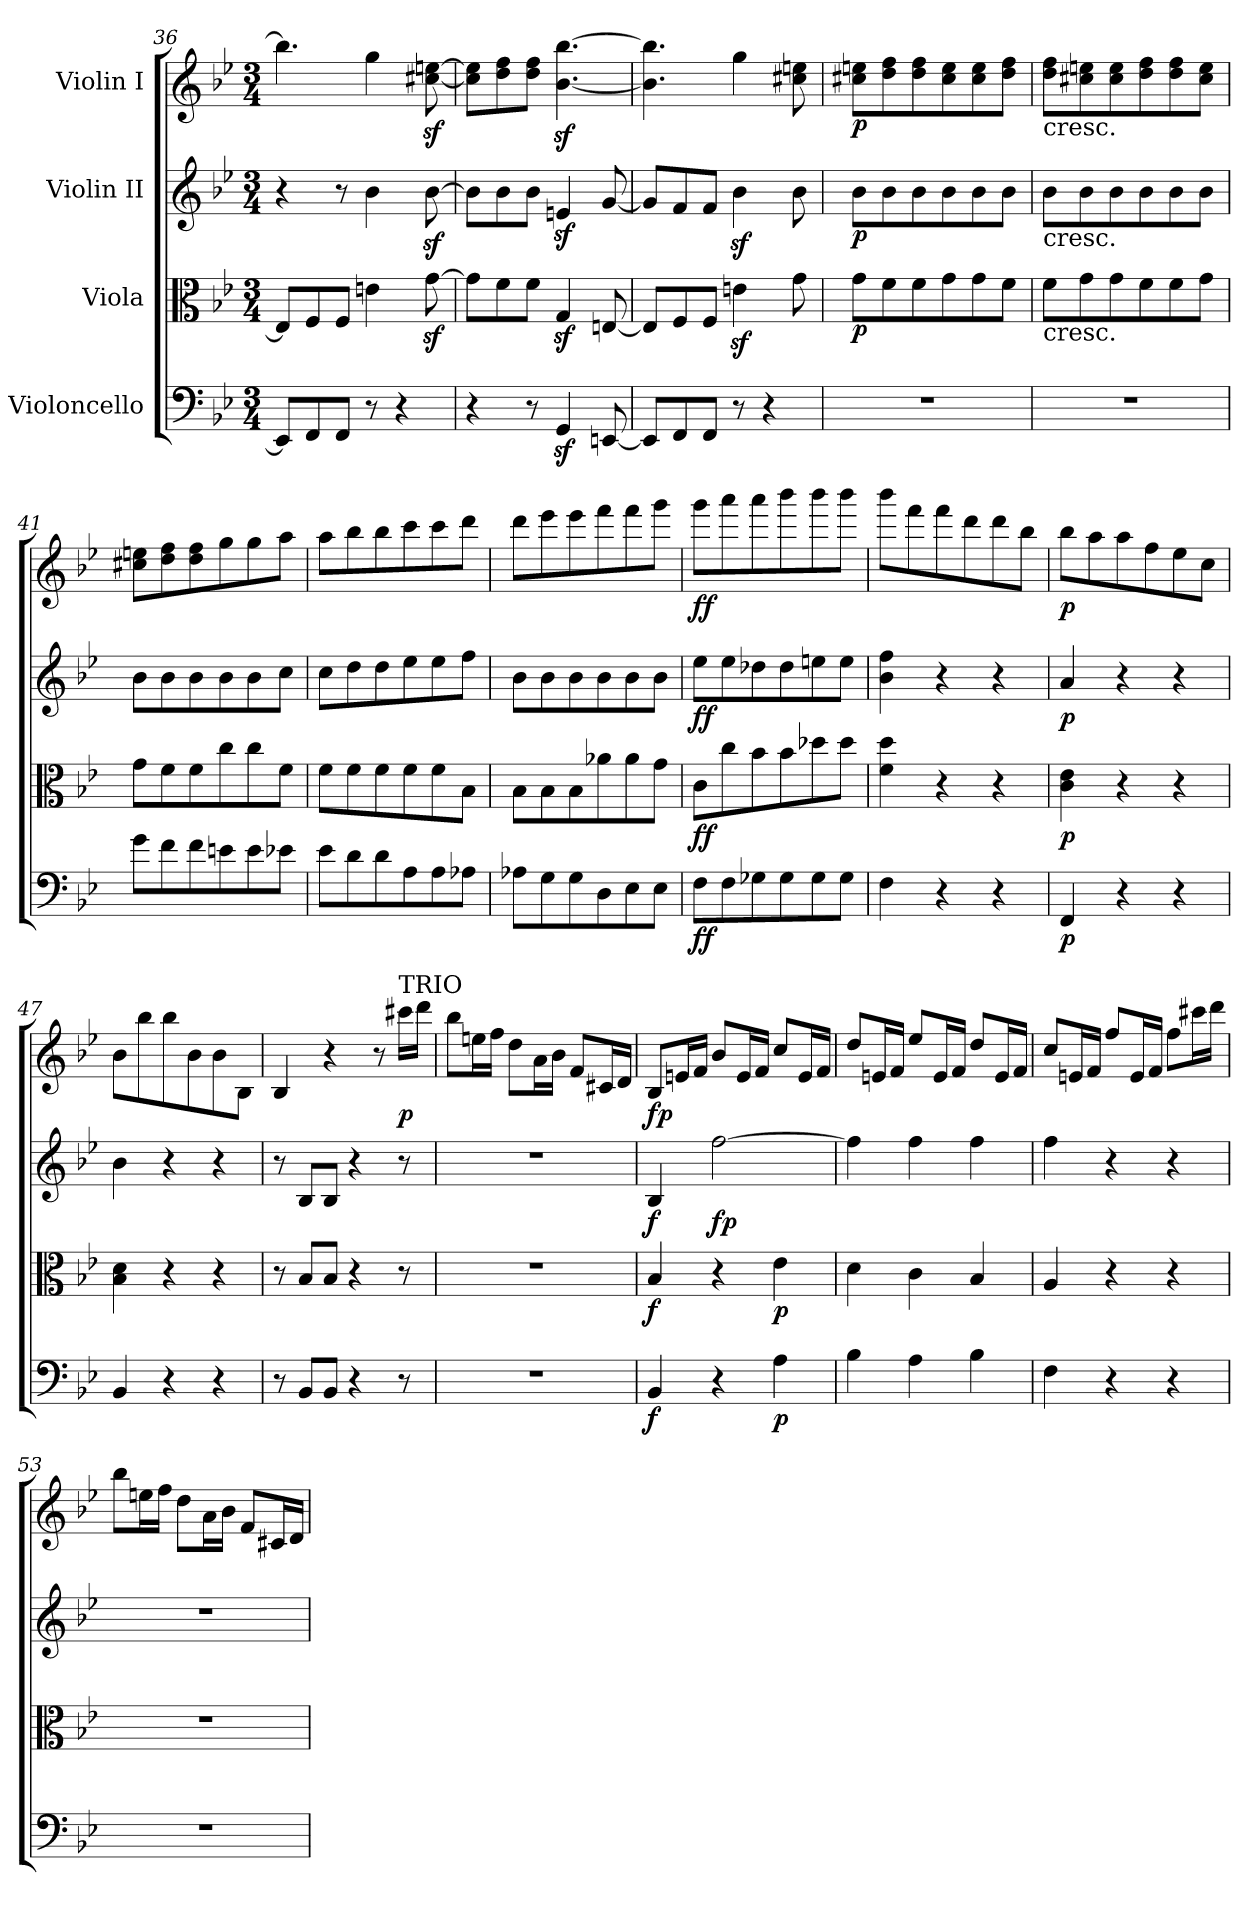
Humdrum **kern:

**kern	**dynam	**kern	**dynam	**kern	**dynam	**kern	**dynam
*part4	*part4	*part3	*part3	*part2	*part2	*part1	*part1
*staff4	*staff4	*staff3	*staff3	*staff2	*staff2	*staff1	*staff1
*I"Violoncello	*	*I"Viola	*	*I"Violin II	*	*I"Violin I	*
*clefF4	*	*clefC3	*	*clefG2	*	*clefG2	*
*k[b-e-]	*	*k[b-e-]	*	*k[b-e-]	*	*k[b-e-]	*
*B-:	*	*B-:	*	*B-:	*	*B-:	*
*M3/4	*	*M3/4	*	*M3/4	*	*M3/4	*
=36	=36	=36	=36	=36	=36	=36	=36
8EE/L]	.	8E/L]	.	4r	.	4.bb-\]	.
8FF/	.	8F/	.	.	.	.	.
8FF/J	.	8F/J	.	8r	.	.	.
8r	.	4en\	.	4b-\	.	4gg\	.
4r	.	.	.	.	.	.	.
.	.	[8gz<\	.	[8b-z<\	.	[8cc#X\z< [8een\z<	.
=37	=37	=37	=37	=37	=37	=37	=37
4r	.	8g\L]	.	8b-\L]	.	8cc#\] 8ee\]L	.
.	.	8f\	.	8b-\	.	8dd\ 8ff\	.
8r	.	8f\J	.	8b-\J	.	8dd\ 8ff\J	.
4GGz</	.	4Gz</	.	4enz</	.	[4.b-\z< [4.bb-\z<	.
[8EEn/	.	[8En/	.	[8g/	.	.	.
=38	=38	=38	=38	=38	=38	=38	=38
8EE/L]	.	8E/L]	.	8g/L]	.	4.b-\] 4.bb-\]	.
8FF/	.	8F/	.	8f/	.	.	.
8FF/J	.	8F/J	.	8f/J	.	.	.
8r	.	4enz<\	.	4b-z<\	.	4gg\	.
4r	.	.	.	.	.	.	.
.	.	8g\	.	8b-\	.	8cc#X\ 8een\	.
=39	=39	=39	=39	=39	=39	=39	=39
!	!	!	!LO:DY:b	!	!LO:DY:b	!	!LO:DY:b
2.r	.	8g\L	p	8b-\L	p	8cc#X\ 8een\L	p
.	.	8f\	.	8b-\	.	8dd\ 8ff\	.
.	.	8f\	.	8b-\	.	8dd\ 8ff\	.
.	.	8g\	.	8b-\	.	8cc#\ 8ee\	.
.	.	8g\	.	8b-\	.	8cc#\ 8ee\	.
.	.	8f\J	.	8b-\J	.	8dd\ 8ff\J	.
=40	=40	=40	=40	=40	=40	=40	=40
!	!	!	!	!	!	!LO:TX:b:t=cresc.	!
!	!	!	!	!LO:TX:b:t=cresc.	!	!	!
!	!	!LO:TX:b:t=cresc.	!	!	!	!	!
2.r	.	8f\L	.	8b-\L	.	8dd\ 8ff\L	.
.	.	8g\	.	8b-\	.	8cc#X\ 8een\	.
.	.	8g\	.	8b-\	.	8cc#\ 8ee\	.
.	.	8f\	.	8b-\	.	8dd\ 8ff\	.
.	.	8f\	.	8b-\	.	8dd\ 8ff\	.
.	.	8g\J	.	8b-\J	.	8cc#\ 8ee\J	.
=41	=41	=41	=41	=41	=41	=41	=41
8g\L	.	8g\L	.	8b-\L	.	8cc#X\ 8een\L	.
8f\	.	8f\	.	8b-\	.	8dd\ 8ff\	.
8f\	.	8f\	.	8b-\	.	8dd\ 8ff\	.
8en\	.	8cc\	.	8b-\	.	8gg\	.
8e\	.	8cc\	.	8b-\	.	8gg\	.
8e-X\J	.	8f\J	.	8cc\J	.	8aa\J	.
=42	=42	=42	=42	=42	=42	=42	=42
8e-\L	.	8f\L	.	8cc\L	.	8aa\L	.
8d\	.	8f\	.	8dd\	.	8bb-\	.
8d\	.	8f\	.	8dd\	.	8bb-\	.
8A\	.	8f\	.	8ee-\	.	8ccc\	.
8A\	.	8f\	.	8ee-\	.	8ccc\	.
8A-X\J	.	8B-\J	.	8ff\J	.	8ddd\J	.
=43	=43	=43	=43	=43	=43	=43	=43
8A-X\L	.	8B-\L	.	8b-\L	.	8ddd\L	.
8G\	.	8B-\	.	8b-\	.	8eee-\	.
8G\	.	8B-\	.	8b-\	.	8eee-\	.
8D\	.	8a-X\	.	8b-\	.	8fff\	.
8E-\	.	8a-\	.	8b-\	.	8fff\	.
8E-\J	.	8g\J	.	8b-\J	.	8ggg\J	.
=44	=44	=44	=44	=44	=44	=44	=44
!	!LO:DY:b	!	!LO:DY:b	!	!LO:DY:b	!	!LO:DY:b
8F\L	ff	8c\L	ff	8ee-\L	ff	8ggg\L	ff
8F\	.	8cc\	.	8ee-\	.	8aaa\	.
8G-X\	.	8b-\	.	8dd-X\	.	8aaa\	.
8G-\	.	8b-\	.	8dd-\	.	8bbb-\	.
8G-\	.	8dd-X\	.	8een\	.	8bbb-\	.
8G-\J	.	8dd-\J	.	8ee\J	.	8bbb-\J	.
=45	=45	=45	=45	=45	=45	=45	=45
4F\	.	4f\ 4dd\	.	4b-\ 4ff\	.	8bbb-\L	.
.	.	.	.	.	.	8fff\	.
4r	.	4r	.	4r	.	8fff\	.
.	.	.	.	.	.	8ddd\	.
4r	.	4r	.	4r	.	8ddd\	.
.	.	.	.	.	.	8bb-\J	.
=46	=46	=46	=46	=46	=46	=46	=46
!	!LO:DY:b	!	!LO:DY:b	!	!LO:DY:b	!	!LO:DY:b
4FF/	p	4c\ 4e-\	p	4a/	p	8bb-\L	p
.	.	.	.	.	.	8aa\	.
4r	.	4r	.	4r	.	8aa\	.
.	.	.	.	.	.	8ff\	.
4r	.	4r	.	4r	.	8ee-\	.
.	.	.	.	.	.	8cc\J	.
=47	=47	=47	=47	=47	=47	=47	=47
4BB-/	.	4B-\ 4d\	.	4b-\	.	8b-\L	.
.	.	.	.	.	.	8bb-\	.
4r	.	4r	.	4r	.	8bb-\	.
.	.	.	.	.	.	8b-\	.
4r	.	4r	.	4r	.	8b-\	.
.	.	.	.	.	.	8B-\J	.
=48	=48	=48	=48	=48	=48	=48	=48
8r	.	8r	.	8r	.	4B-/	.
8BB-/L	.	8B-/L	.	8B-/L	.	.	.
8BB-/J	.	8B-/J	.	8B-/J	.	4r	.
4r	.	4r	.	4r	.	.	.
.	.	.	.	.	.	8r	.
!	!	!	!	!	!	!LO:TX:a:t=TRIO	!
!	!	!	!	!	!	!	!LO:DY:b
8r	.	8r	.	8r	.	16ccc#X\LL	p
.	.	.	.	.	.	16ddd\JJ	.
=49	=49	=49	=49	=49	=49	=49	=49
2.r	.	2.r	.	2.r	.	8bb-\L	.
.	.	.	.	.	.	16een\L	.
.	.	.	.	.	.	16ff\JJ	.
.	.	.	.	.	.	8dd\L	.
.	.	.	.	.	.	16a\L	.
.	.	.	.	.	.	16b-\JJ	.
.	.	.	.	.	.	8f/L	.
.	.	.	.	.	.	16c#X/L	.
.	.	.	.	.	.	16d/JJ	.
=50	=50	=50	=50	=50	=50	=50	=50
!	!LO:DY:b	!	!LO:DY:b	!	!LO:DY:b	!	!LO:DY:b
4BB-/	f	4B-/	f	4B-/	f	8B-/L	fp
.	.	.	.	.	.	16en/L	.
.	.	.	.	.	.	16f/JJ	.
!	!	!	!	!	!LO:DY:b	!	!
4r	.	4r	.	[2ff\	fp	8b-/L	.
.	.	.	.	.	.	16e/L	.
.	.	.	.	.	.	16f/JJ	.
!	!LO:DY:b	!	!LO:DY:b	!	!	!	!
4A\	p	4e-\	p	.	.	8cc/L	.
.	.	.	.	.	.	16e/L	.
.	.	.	.	.	.	16f/JJ	.
=51	=51	=51	=51	=51	=51	=51	=51
4B-\	.	4d\	.	4ff\]	.	8dd/L	.
.	.	.	.	.	.	16en/L	.
.	.	.	.	.	.	16f/JJ	.
4A\	.	4c\	.	4ff\	.	8ee-/L	.
.	.	.	.	.	.	16e/L	.
.	.	.	.	.	.	16f/JJ	.
4B-\	.	4B-/	.	4ff\	.	8dd/L	.
.	.	.	.	.	.	16e/L	.
.	.	.	.	.	.	16f/JJ	.
=52	=52	=52	=52	=52	=52	=52	=52
4F\	.	4A/	.	4ff\	.	8cc/L	.
.	.	.	.	.	.	16en/L	.
.	.	.	.	.	.	16f/JJ	.
4r	.	4r	.	4r	.	8ff/L	.
.	.	.	.	.	.	16e/L	.
.	.	.	.	.	.	16f/JJ	.
4r	.	4r	.	4r	.	8ff\L	.
.	.	.	.	.	.	16ccc#X\L	.
.	.	.	.	.	.	16ddd\JJ	.
=53	=53	=53	=53	=53	=53	=53	=53
2.r	.	2.r	.	2.r	.	8bb-\L	.
.	.	.	.	.	.	16een\L	.
.	.	.	.	.	.	16ff\JJ	.
.	.	.	.	.	.	8dd\L	.
.	.	.	.	.	.	16a\L	.
.	.	.	.	.	.	16b-\JJ	.
.	.	.	.	.	.	8f/L	.
.	.	.	.	.	.	16c#X/L	.
.	.	.	.	.	.	16d/JJ	.
=	=	=	=	=	=	=	=
*-	*-	*-	*-	*-	*-	*-	*-
